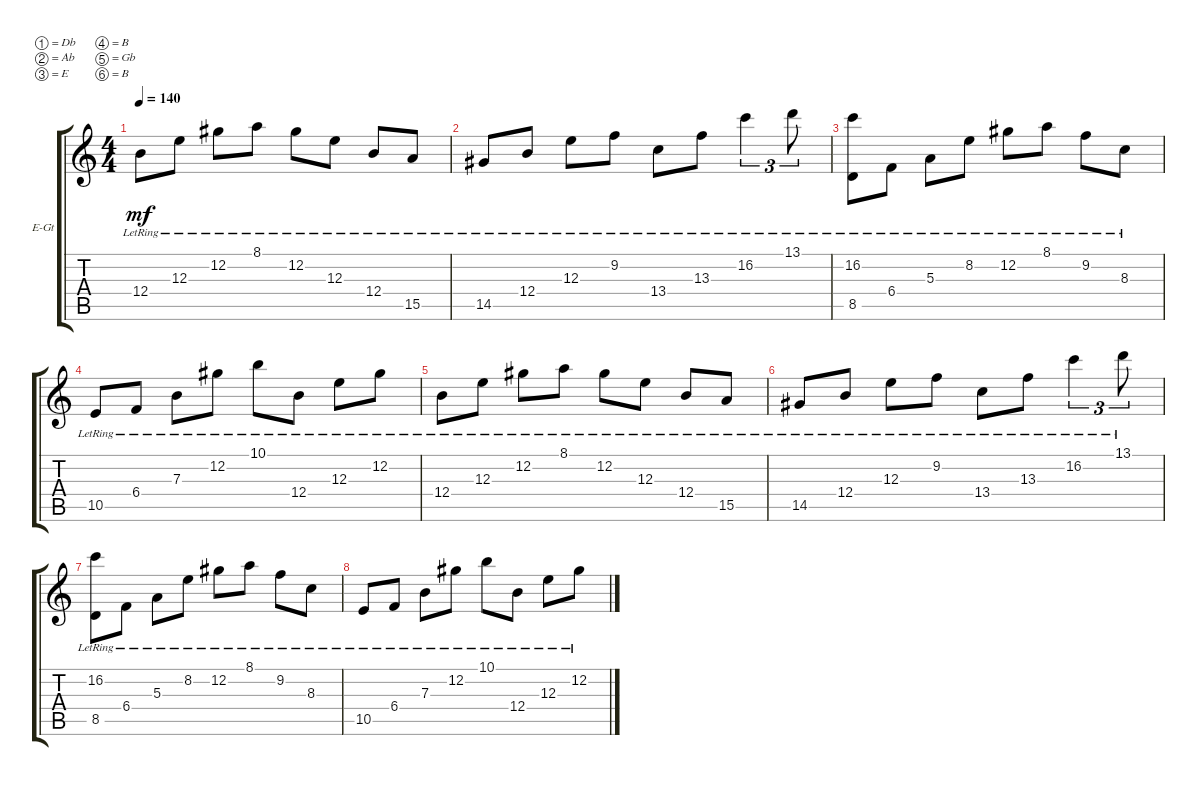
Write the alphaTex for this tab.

\defaultSystemsLayout 4
\bracketExtendMode groupsimilarinstruments
\firstSystemTrackNameOrientation horizontal
\otherSystemsTrackNameOrientation horizontal
\track ("Electric Guitar" "E-Gt") {instrument electricguitarclean}
\staff {score tabs}
\tuning (Db4 Ab3 E3 B2 Gb2 B1)
\ts (4 4)
\tempo 140
\clef g2
\ks c
12.4{lr}.8{dy mf instrument electricguitarclean} 12.3{lr}.8 12.2{lr}.8 8.1{lr}.8 12.2{lr}.8 12.3{lr}.8 12.4{lr}.8 15.5{lr}.8 |
14.5{lr}.8 12.4{lr}.8 12.3{lr}.8 9.2{lr}.8 13.4{lr}.8 13.3{lr}.8 16.2{lr}.4{tu (3 2)} 13.1{lr}.8{tu (3 2)} |
(8.5{lr} 16.2).8 6.4{lr}.8 5.3{lr}.8 8.2{lr}.8 12.2{lr}.8 8.1{lr}.8 9.2{lr}.8 8.3{lr}.8 |
10.5{lr}.8 6.4{lr}.8 7.3{lr}.8 12.2{lr}.8 10.1{lr}.8 12.4{lr}.8 12.3{lr}.8 12.2{lr}.8 |
12.4{lr}.8 12.3{lr}.8 12.2{lr}.8 8.1{lr}.8 12.2{lr}.8 12.3{lr}.8 12.4{lr}.8 15.5{lr}.8 |
14.5{lr}.8 12.4{lr}.8 12.3{lr}.8 9.2{lr}.8 13.4{lr}.8 13.3{lr}.8 16.2{lr}.4{tu (3 2)} 13.1{lr}.8{tu (3 2)} |
(8.5{lr} 16.2).8 6.4{lr}.8 5.3{lr}.8 8.2{lr}.8 12.2{lr}.8 8.1{lr}.8 9.2{lr}.8 8.3{lr}.8 |
10.5{lr}.8 6.4{lr}.8 7.3{lr}.8 12.2{lr}.8 10.1{lr}.8 12.4{lr}.8 12.3{lr}.8 12.2{lr}.8
